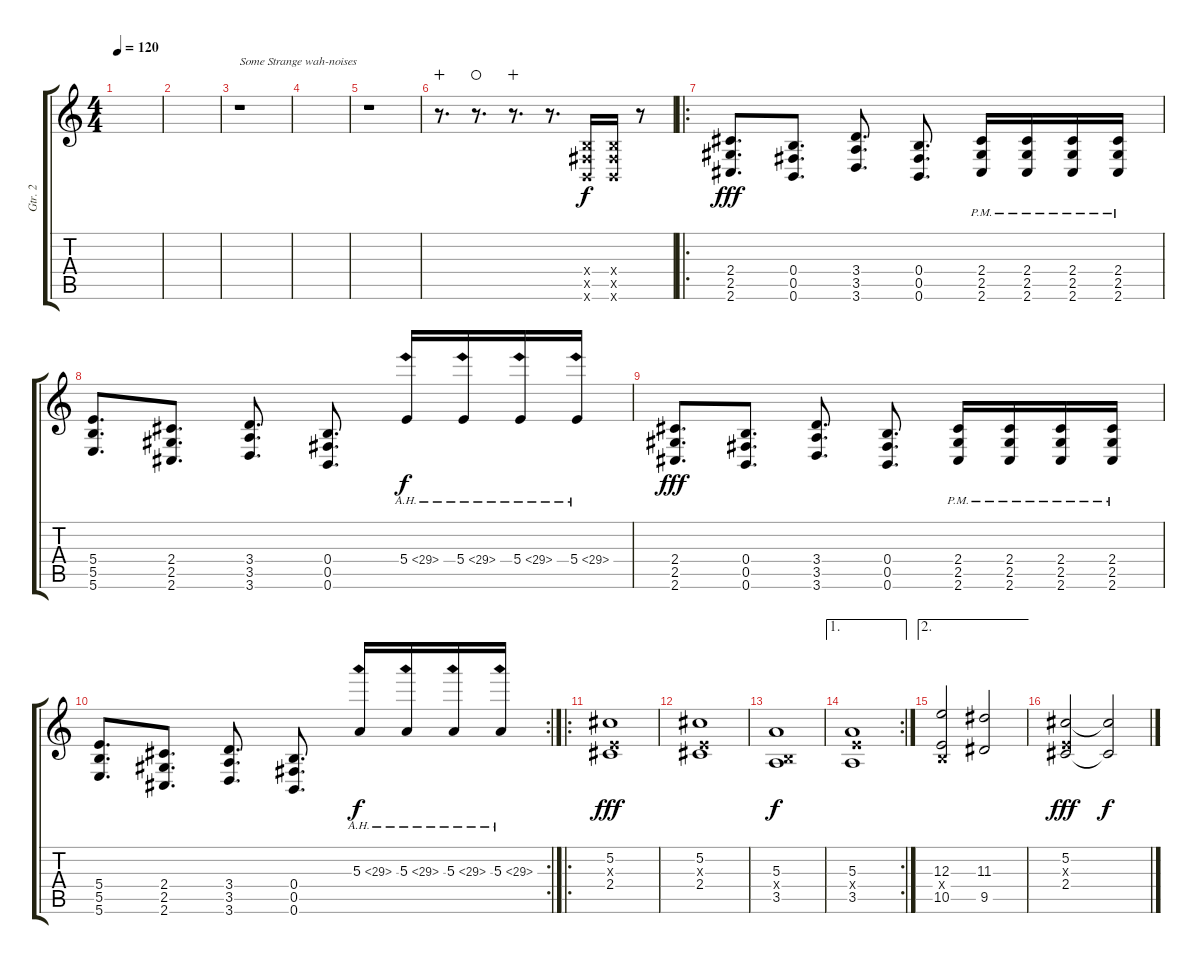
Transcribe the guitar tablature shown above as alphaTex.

\track ("Gtr. 2" "Gtr. 2") {instrument distortionguitar}
\staff {score tabs}
\tuning (Db4 Ab3 E3 B2 Gb2 B1) {hide}
\ts (4 4)
\tempo 120
\clef g2
\ks c
|
|
r.1{txt "Some Strange wah-noises"} |
|
r.1 |
r.8{d wahc} r.8{d waho} r.8{d wahc} r.8{d} (0.4{x} 0.5{x} 0.6{x}).16 (0.4{x} 0.5{x} 0.6{x}).16 r.8 |
\ro
(2.4 2.5 2.6).8{d dy fff balance 9 instrument distortionguitar} (0.4 0.5 0.6).8{d} (3.4 3.5 3.6).8{d} (0.4 0.5 0.6).8{d} (2.4{pm} 2.5{pm} 2.6{pm}).16 (2.4{pm} 2.5{pm} 2.6{pm}).16 (2.4{pm} 2.5{pm} 2.6{pm}).16 (2.4{pm} 2.5{pm} 2.6{pm}).16 |
(5.4 5.5 5.6).8{d} (2.4 2.5 2.6).8{d} (3.4 3.5 3.6).8{d} (0.4 0.5 0.6).8{d} 5.4{ah 24}.16{dy f} 5.4{ah 24}.16 5.4{ah 24}.16 5.4{ah 24}.16 |
(2.4 2.5 2.6).8{d dy fff} (0.4 0.5 0.6).8{d} (3.4 3.5 3.6).8{d} (0.4 0.5 0.6).8{d} (2.4{pm} 2.5{pm} 2.6{pm}).16 (2.4{pm} 2.5{pm} 2.6{pm}).16 (2.4{pm} 2.5{pm} 2.6{pm}).16 (2.4{pm} 2.5{pm} 2.6{pm}).16 |
\rc 2
(5.4 5.5 5.6).8{d} (2.4 2.5 2.6).8{d} (3.4 3.5 3.6).8{d} (0.4 0.5 0.6).8{d} 5.3{ah 24}.16{dy f} 5.3{ah 24}.16 5.3{ah 24}.16 5.3{ah 24}.16 |
\ro
(5.2 0.3{x} 2.4).1{dy fff} |
(5.2 0.3{x} 2.4).1 |
(5.3 0.4{x} 3.5).1{dy f} |
\ae 1
\rc 2
(5.3 5.4{x} 3.5).1 |
\ae 2
(12.3 0.4{x} 10.5).2 (11.3 9.5).2 |
(5.2 0.3{x} 2.4).2{dy fff} (5.2{t} 2.4{t}).2{dy f}
